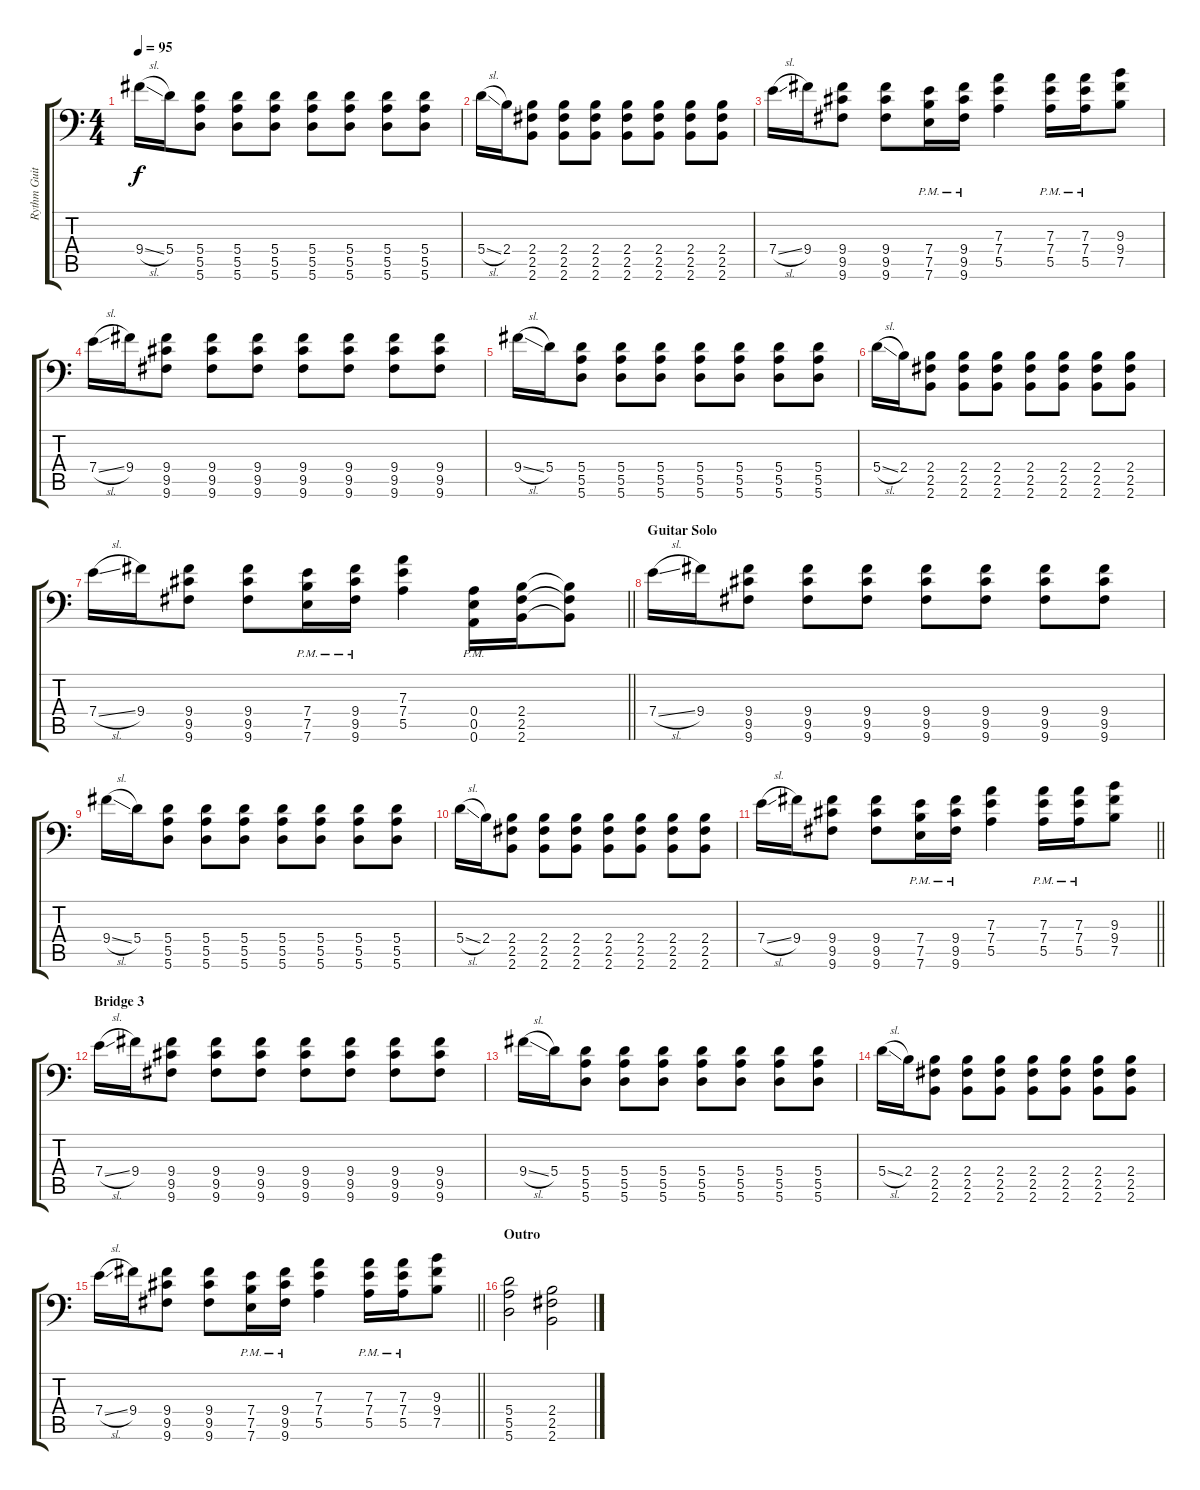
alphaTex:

\track ("Rythm Guitar" "Rythm Guit") {instrument distortionguitar}
\staff {score tabs}
\tuning (B3 Gb3 D3 A2 E2 A1) {hide}
\ts (4 4)
\tempo 95
\clef f4
\ks c
9.4{sl}.16{dy f} 5.4.16 (5.4 5.5 5.6).8 (5.4 5.5 5.6).8 (5.4 5.5 5.6).8 (5.4 5.5 5.6).8 (5.4 5.5 5.6).8 (5.4 5.5 5.6).8 (5.4 5.5 5.6).8 |
5.4{sl}.16 2.4.16 (2.4 2.5 2.6).8 (2.4 2.5 2.6).8 (2.4 2.5 2.6).8 (2.4 2.5 2.6).8 (2.4 2.5 2.6).8 (2.4 2.5 2.6).8 (2.4 2.5 2.6).8 |
7.4{sl}.16 9.4.16 (9.4 9.5 9.6).8 (9.4 9.5 9.6).8 (7.4{pm} 7.5{pm} 7.6{pm}).16 (9.4{pm} 9.5{pm} 9.6{pm}).16 (7.3 7.4 5.5).4 (7.3{pm} 7.4{pm} 5.5{pm}).16 (7.3{pm} 7.4{pm} 5.5{pm}).16 (9.3 9.4 7.5).8 |
7.4{sl}.16 9.4.16 (9.4 9.5 9.6).8 (9.4 9.5 9.6).8 (9.4 9.5 9.6).8 (9.4 9.5 9.6).8 (9.4 9.5 9.6).8 (9.4 9.5 9.6).8 (9.4 9.5 9.6).8 |
9.4{sl}.16 5.4.16 (5.4 5.5 5.6).8 (5.4 5.5 5.6).8 (5.4 5.5 5.6).8 (5.4 5.5 5.6).8 (5.4 5.5 5.6).8 (5.4 5.5 5.6).8 (5.4 5.5 5.6).8 |
5.4{sl}.16 2.4.16 (2.4 2.5 2.6).8 (2.4 2.5 2.6).8 (2.4 2.5 2.6).8 (2.4 2.5 2.6).8 (2.4 2.5 2.6).8 (2.4 2.5 2.6).8 (2.4 2.5 2.6).8 |
\barLineRight lightlight
7.4{sl}.16 9.4.16 (9.4 9.5 9.6).8 (9.4 9.5 9.6).8 (7.4{pm} 7.5{pm} 7.6{pm}).16 (9.4{pm} 9.5{pm} 9.6{pm}).16 (7.3 7.4 5.5).4 (0.4{pm} 0.5{pm} 0.6{pm}).16 (2.4 2.5 2.6).16 (2.4{t} 2.5{t} 2.6{t}).8 |
\section ("" "Guitar Solo")
7.4{sl}.16 9.4.16 (9.4 9.5 9.6).8 (9.4 9.5 9.6).8 (9.4 9.5 9.6).8 (9.4 9.5 9.6).8 (9.4 9.5 9.6).8 (9.4 9.5 9.6).8 (9.4 9.5 9.6).8 |
9.4{sl}.16 5.4.16 (5.4 5.5 5.6).8 (5.4 5.5 5.6).8 (5.4 5.5 5.6).8 (5.4 5.5 5.6).8 (5.4 5.5 5.6).8 (5.4 5.5 5.6).8 (5.4 5.5 5.6).8 |
5.4{sl}.16 2.4.16 (2.4 2.5 2.6).8 (2.4 2.5 2.6).8 (2.4 2.5 2.6).8 (2.4 2.5 2.6).8 (2.4 2.5 2.6).8 (2.4 2.5 2.6).8 (2.4 2.5 2.6).8 |
\barLineRight lightlight
7.4{sl}.16 9.4.16 (9.4 9.5 9.6).8 (9.4 9.5 9.6).8 (7.4{pm} 7.5{pm} 7.6{pm}).16 (9.4{pm} 9.5{pm} 9.6{pm}).16 (7.3 7.4 5.5).4 (7.3{pm} 7.4{pm} 5.5{pm}).16 (7.3{pm} 7.4{pm} 5.5{pm}).16 (9.3 9.4 7.5).8 |
\section ("" "Bridge 3")
7.4{sl}.16 9.4.16 (9.4 9.5 9.6).8 (9.4 9.5 9.6).8 (9.4 9.5 9.6).8 (9.4 9.5 9.6).8 (9.4 9.5 9.6).8 (9.4 9.5 9.6).8 (9.4 9.5 9.6).8 |
9.4{sl}.16 5.4.16 (5.4 5.5 5.6).8 (5.4 5.5 5.6).8 (5.4 5.5 5.6).8 (5.4 5.5 5.6).8 (5.4 5.5 5.6).8 (5.4 5.5 5.6).8 (5.4 5.5 5.6).8 |
5.4{sl}.16 2.4.16 (2.4 2.5 2.6).8 (2.4 2.5 2.6).8 (2.4 2.5 2.6).8 (2.4 2.5 2.6).8 (2.4 2.5 2.6).8 (2.4 2.5 2.6).8 (2.4 2.5 2.6).8 |
\barLineRight lightlight
7.4{sl}.16 9.4.16 (9.4 9.5 9.6).8 (9.4 9.5 9.6).8 (7.4{pm} 7.5{pm} 7.6{pm}).16 (9.4{pm} 9.5{pm} 9.6{pm}).16 (7.3 7.4 5.5).4 (7.3{pm} 7.4{pm} 5.5{pm}).16 (7.3{pm} 7.4{pm} 5.5{pm}).16 (9.3 9.4 7.5).8 |
\section ("" "Outro")
(5.4 5.5 5.6).2 (2.4 2.5 2.6).2
